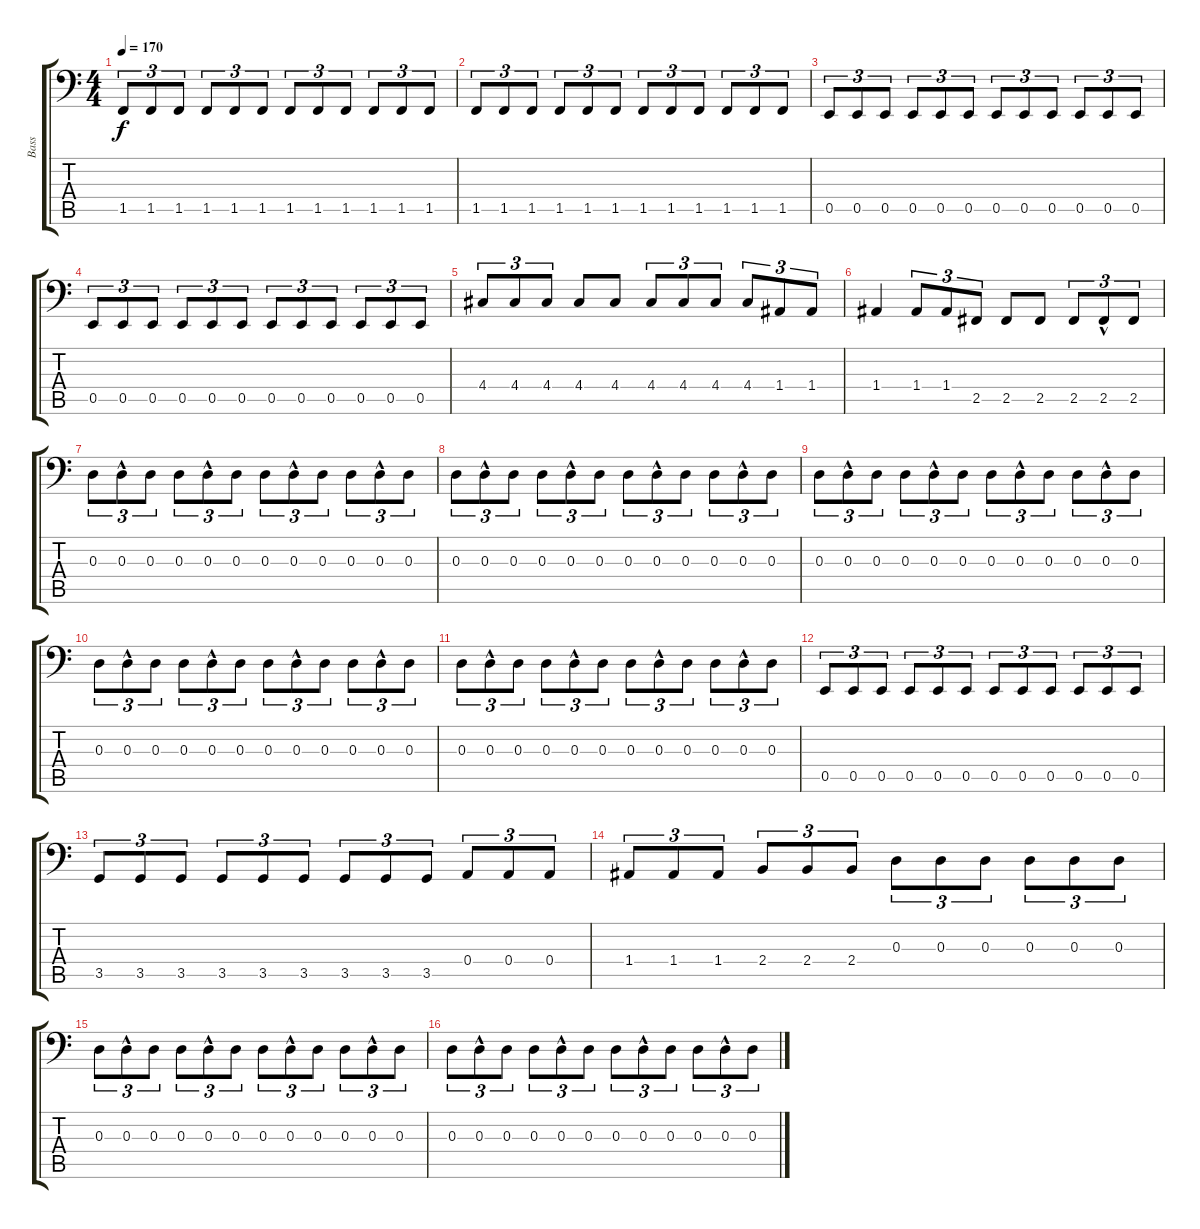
\track ("Bass" "Bass") {instrument electricbasspick}
\staff {score tabs}
\tuning (C3 G2 D2 A1 E1 B0) {hide}
\ts (4 4)
\tempo 170
\clef f4
\ks c
1.5.8{tu (3 2) dy f} 1.5.8{tu (3 2)} 1.5.8{tu (3 2)} 1.5.8{tu (3 2)} 1.5.8{tu (3 2)} 1.5.8{tu (3 2)} 1.5.8{tu (3 2)} 1.5.8{tu (3 2)} 1.5.8{tu (3 2)} 1.5.8{tu (3 2)} 1.5.8{tu (3 2)} 1.5.8{tu (3 2)} |
1.5.8{tu (3 2)} 1.5.8{tu (3 2)} 1.5.8{tu (3 2)} 1.5.8{tu (3 2)} 1.5.8{tu (3 2)} 1.5.8{tu (3 2)} 1.5.8{tu (3 2)} 1.5.8{tu (3 2)} 1.5.8{tu (3 2)} 1.5.8{tu (3 2)} 1.5.8{tu (3 2)} 1.5.8{tu (3 2)} |
0.5.8{tu (3 2)} 0.5.8{tu (3 2)} 0.5.8{tu (3 2)} 0.5.8{tu (3 2)} 0.5.8{tu (3 2)} 0.5.8{tu (3 2)} 0.5.8{tu (3 2)} 0.5.8{tu (3 2)} 0.5.8{tu (3 2)} 0.5.8{tu (3 2)} 0.5.8{tu (3 2)} 0.5.8{tu (3 2)} |
0.5.8{tu (3 2)} 0.5.8{tu (3 2)} 0.5.8{tu (3 2)} 0.5.8{tu (3 2)} 0.5.8{tu (3 2)} 0.5.8{tu (3 2)} 0.5.8{tu (3 2)} 0.5.8{tu (3 2)} 0.5.8{tu (3 2)} 0.5.8{tu (3 2)} 0.5.8{tu (3 2)} 0.5.8{tu (3 2)} |
4.4.8{tu (3 2)} 4.4.8{tu (3 2)} 4.4.8{tu (3 2)} 4.4.8 4.4.8 4.4.8{tu (3 2)} 4.4.8{tu (3 2)} 4.4.8{tu (3 2)} 4.4.8{tu (3 2)} 1.4.8{tu (3 2)} 1.4.8{tu (3 2)} |
1.4.4 1.4.8{tu (3 2)} 1.4.8{tu (3 2)} 2.5.8{tu (3 2)} 2.5.8 2.5.8 2.5.8{tu (3 2)} 2.5{hac}.8{tu (3 2)} 2.5.8{tu (3 2)} |
0.3.8{tu (3 2)} 0.3{hac}.8{tu (3 2)} 0.3.8{tu (3 2)} 0.3.8{tu (3 2)} 0.3{hac}.8{tu (3 2)} 0.3.8{tu (3 2)} 0.3.8{tu (3 2)} 0.3{hac}.8{tu (3 2)} 0.3.8{tu (3 2)} 0.3.8{tu (3 2)} 0.3{hac}.8{tu (3 2)} 0.3.8{tu (3 2)} |
0.3.8{tu (3 2)} 0.3{hac}.8{tu (3 2)} 0.3.8{tu (3 2)} 0.3.8{tu (3 2)} 0.3{hac}.8{tu (3 2)} 0.3.8{tu (3 2)} 0.3.8{tu (3 2)} 0.3{hac}.8{tu (3 2)} 0.3.8{tu (3 2)} 0.3.8{tu (3 2)} 0.3{hac}.8{tu (3 2)} 0.3.8{tu (3 2)} |
0.3.8{tu (3 2)} 0.3{hac}.8{tu (3 2)} 0.3.8{tu (3 2)} 0.3.8{tu (3 2)} 0.3{hac}.8{tu (3 2)} 0.3.8{tu (3 2)} 0.3.8{tu (3 2)} 0.3{hac}.8{tu (3 2)} 0.3.8{tu (3 2)} 0.3.8{tu (3 2)} 0.3{hac}.8{tu (3 2)} 0.3.8{tu (3 2)} |
0.3.8{tu (3 2)} 0.3{hac}.8{tu (3 2)} 0.3.8{tu (3 2)} 0.3.8{tu (3 2)} 0.3{hac}.8{tu (3 2)} 0.3.8{tu (3 2)} 0.3.8{tu (3 2)} 0.3{hac}.8{tu (3 2)} 0.3.8{tu (3 2)} 0.3.8{tu (3 2)} 0.3{hac}.8{tu (3 2)} 0.3.8{tu (3 2)} |
0.3.8{tu (3 2)} 0.3{hac}.8{tu (3 2)} 0.3.8{tu (3 2)} 0.3.8{tu (3 2)} 0.3{hac}.8{tu (3 2)} 0.3.8{tu (3 2)} 0.3.8{tu (3 2)} 0.3{hac}.8{tu (3 2)} 0.3.8{tu (3 2)} 0.3.8{tu (3 2)} 0.3{hac}.8{tu (3 2)} 0.3.8{tu (3 2)} |
0.5.8{tu (3 2)} 0.5.8{tu (3 2)} 0.5.8{tu (3 2)} 0.5.8{tu (3 2)} 0.5.8{tu (3 2)} 0.5.8{tu (3 2)} 0.5.8{tu (3 2)} 0.5.8{tu (3 2)} 0.5.8{tu (3 2)} 0.5.8{tu (3 2)} 0.5.8{tu (3 2)} 0.5.8{tu (3 2)} |
3.5.8{tu (3 2)} 3.5.8{tu (3 2)} 3.5.8{tu (3 2)} 3.5.8{tu (3 2)} 3.5.8{tu (3 2)} 3.5.8{tu (3 2)} 3.5.8{tu (3 2)} 3.5.8{tu (3 2)} 3.5.8{tu (3 2)} 0.4.8{tu (3 2)} 0.4.8{tu (3 2)} 0.4.8{tu (3 2)} |
1.4.8{tu (3 2)} 1.4.8{tu (3 2)} 1.4.8{tu (3 2)} 2.4.8{tu (3 2)} 2.4.8{tu (3 2)} 2.4.8{tu (3 2)} 0.3.8{tu (3 2)} 0.3.8{tu (3 2)} 0.3.8{tu (3 2)} 0.3.8{tu (3 2)} 0.3.8{tu (3 2)} 0.3.8{tu (3 2)} |
0.3.8{tu (3 2)} 0.3{hac}.8{tu (3 2)} 0.3.8{tu (3 2)} 0.3.8{tu (3 2)} 0.3{hac}.8{tu (3 2)} 0.3.8{tu (3 2)} 0.3.8{tu (3 2)} 0.3{hac}.8{tu (3 2)} 0.3.8{tu (3 2)} 0.3.8{tu (3 2)} 0.3{hac}.8{tu (3 2)} 0.3.8{tu (3 2)} |
0.3.8{tu (3 2)} 0.3{hac}.8{tu (3 2)} 0.3.8{tu (3 2)} 0.3.8{tu (3 2)} 0.3{hac}.8{tu (3 2)} 0.3.8{tu (3 2)} 0.3.8{tu (3 2)} 0.3{hac}.8{tu (3 2)} 0.3.8{tu (3 2)} 0.3.8{tu (3 2)} 0.3{hac}.8{tu (3 2)} 0.3.8{tu (3 2)}
